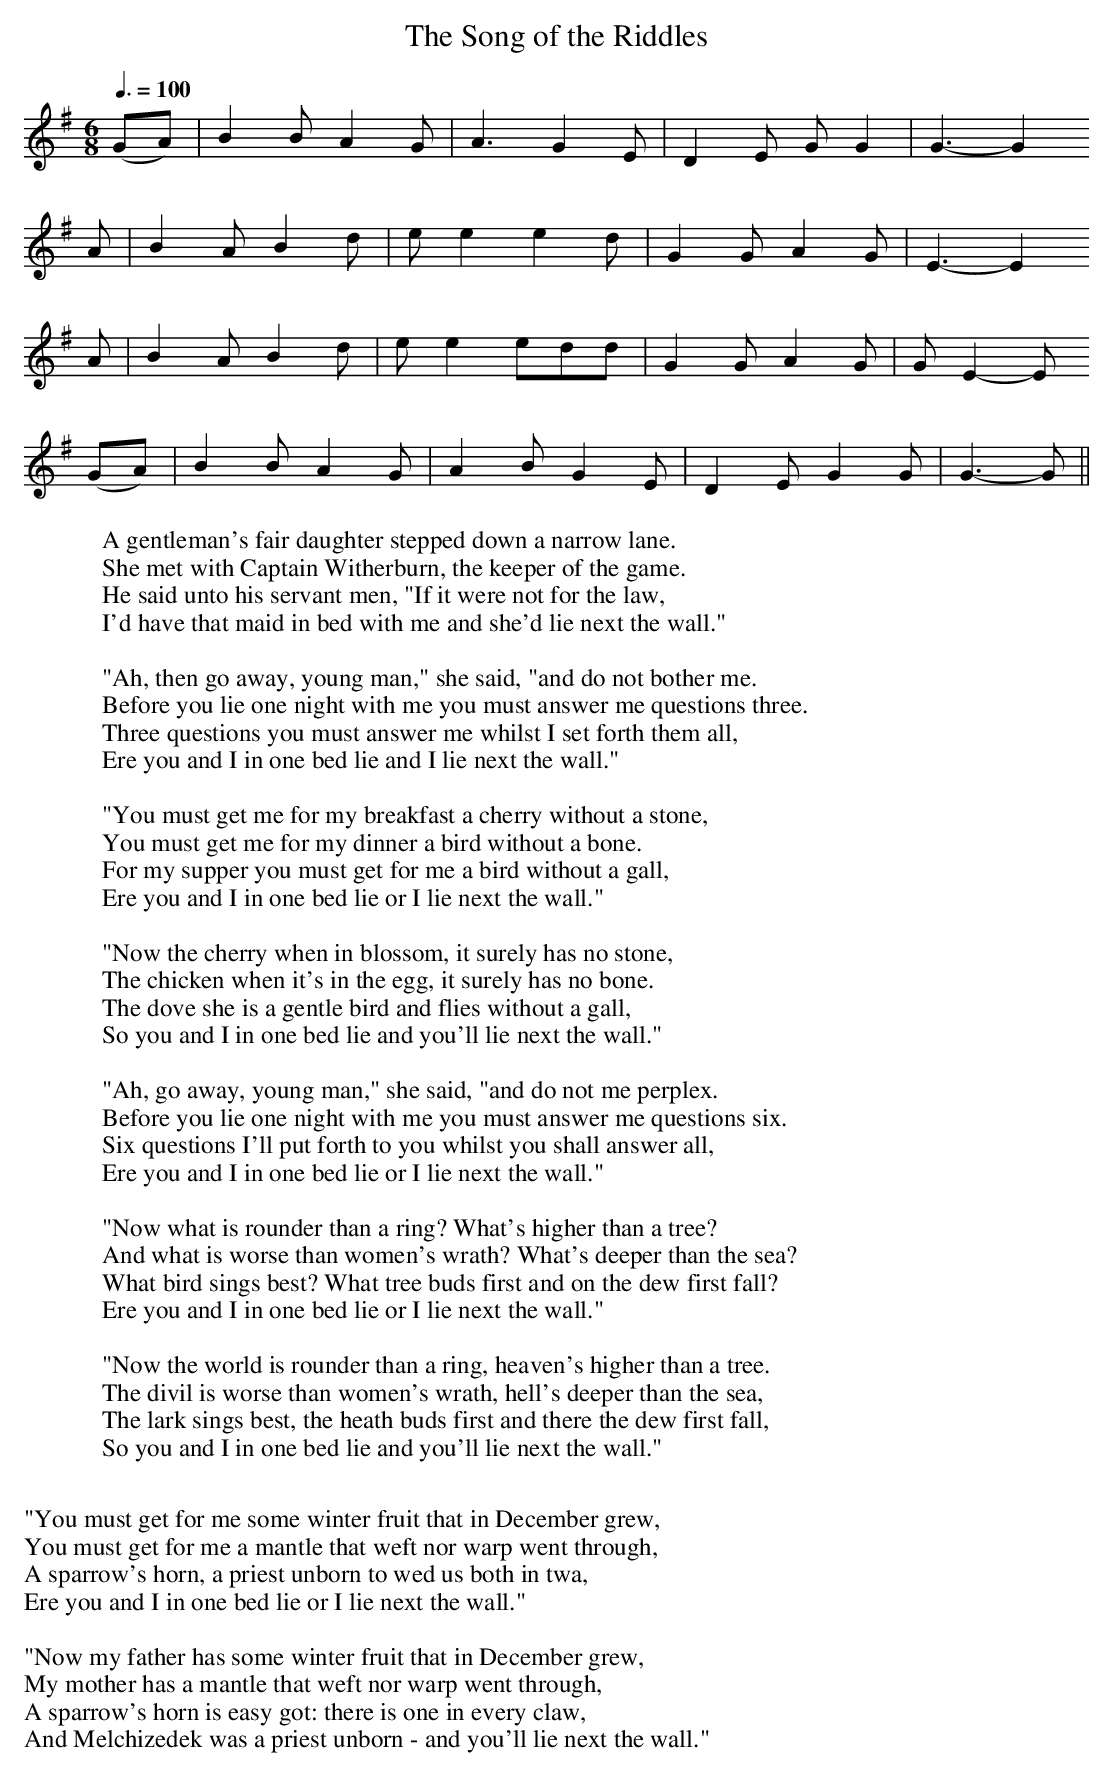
X:1
T:Song of the Riddles, The
M:6/8
L:1/8
Q:3/8=100
K:G
(GA) | B2B A2G | A3 G2E | D2E GG2 | G3-G2
A | B2A B2d | ee2 e2d | G2G A2G | E3-E2
A | B2A B2d | ee2 edd | G2G A2G | GE2-E
(GA) | B2B A2G | A2B G2E | D2E G2G | G3-G ||
W:A gentleman's fair daughter stepped down a narrow lane.
W:She met with Captain Witherburn, the keeper of the game.
W:He said unto his servant men, "If it were not for the law,
W:I'd have that maid in bed with me and she'd lie next the wall."
W:
W:"Ah, then go away, young man," she said, "and do not bother me.
W:Before you lie one night with me you must answer me questions three.
W:Three questions you must answer me whilst I set forth them all,
W:Ere you and I in one bed lie and I lie next the wall."
W:
W:"You must get me for my breakfast a cherry without a stone,
W:You must get me for my dinner a bird without a bone.
W:For my supper you must get for me a bird without a gall,
W:Ere you and I in one bed lie or I lie next the wall."
W:
W:"Now the cherry when in blossom, it surely has no stone,
W:The chicken when it's in the egg, it surely has no bone.
W:The dove she is a gentle bird and flies without a gall,
W:So you and I in one bed lie and you'll lie next the wall."
W:
W:"Ah, go away, young man," she said, "and do not me perplex.
W:Before you lie one night with me you must answer me questions six.
W:Six questions I'll put forth to you whilst you shall answer all,
W:Ere you and I in one bed lie or I lie next the wall."
W:
W:"Now what is rounder than a ring? What's higher than a tree?
W:And what is worse than women's wrath? What's deeper than the sea?
W:What bird sings best? What tree buds first and on the dew first fall?
W:Ere you and I in one bed lie or I lie next the wall."
W:
W:"Now the world is rounder than a ring, heaven's higher than a tree.
W:The divil is worse than women's wrath, hell's deeper than the sea,
W:The lark sings best, the heath buds first and there the dew first fall,
W:So you and I in one bed lie and you'll lie next the wall."
W:
W:"You must get for me some winter fruit that in December grew,
W:You must get for me a mantle that weft nor warp went through,
W:A sparrow's horn, a priest unborn to wed us both in twa,
W:Ere you and I in one bed lie or I lie next the wall."
W:
W:"Now my father has some winter fruit that in December grew,
W:My mother has a mantle that weft nor warp went through,
W:A sparrow's horn is easy got: there is one in every claw,
W:And Melchizedek was a priest unborn - and you'll lie next the wall."
